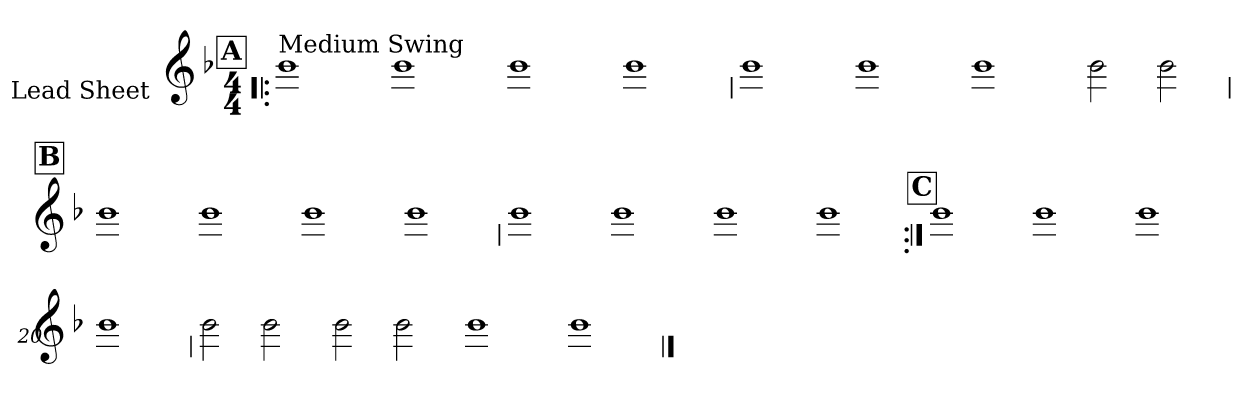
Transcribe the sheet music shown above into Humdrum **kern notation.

**kern
*part1
*staff1
*I"Lead Sheet
*stria0
*clefG2
*k[b-]
*d:
*M4/4
!!LO:REH:place=s1:a:t=A
=1!|:
!LO:TX:a:t=Medium Swing
1b-
=2-
1b-
=3-
1b-
=4-
1b-
!!LO:LB:g=z
=5
1b-
=6-
1b-
=7-
1b-
=8-
2b-
2b-
!!LO:LB:g=z
!!LO:REH:place=s1:a:t=B
=9
1b-
=10-
1b-
=11-
1b-
=12-
1b-
!!LO:LB:g=z
=13
1b-
=14-
1b-
=15-
1b-
=16-
1b-
!!LO:LB:g=z
!!LO:REH:place=s1:a:t=C
=17:|!
1b-
=18-
1b-
=19-
1b-
=20-
1b-
!!LO:LB:g=z
=21
2b-
2b-
=22-
2b-
2b-
=23-
1b-
=24-
1b-
==
*-
